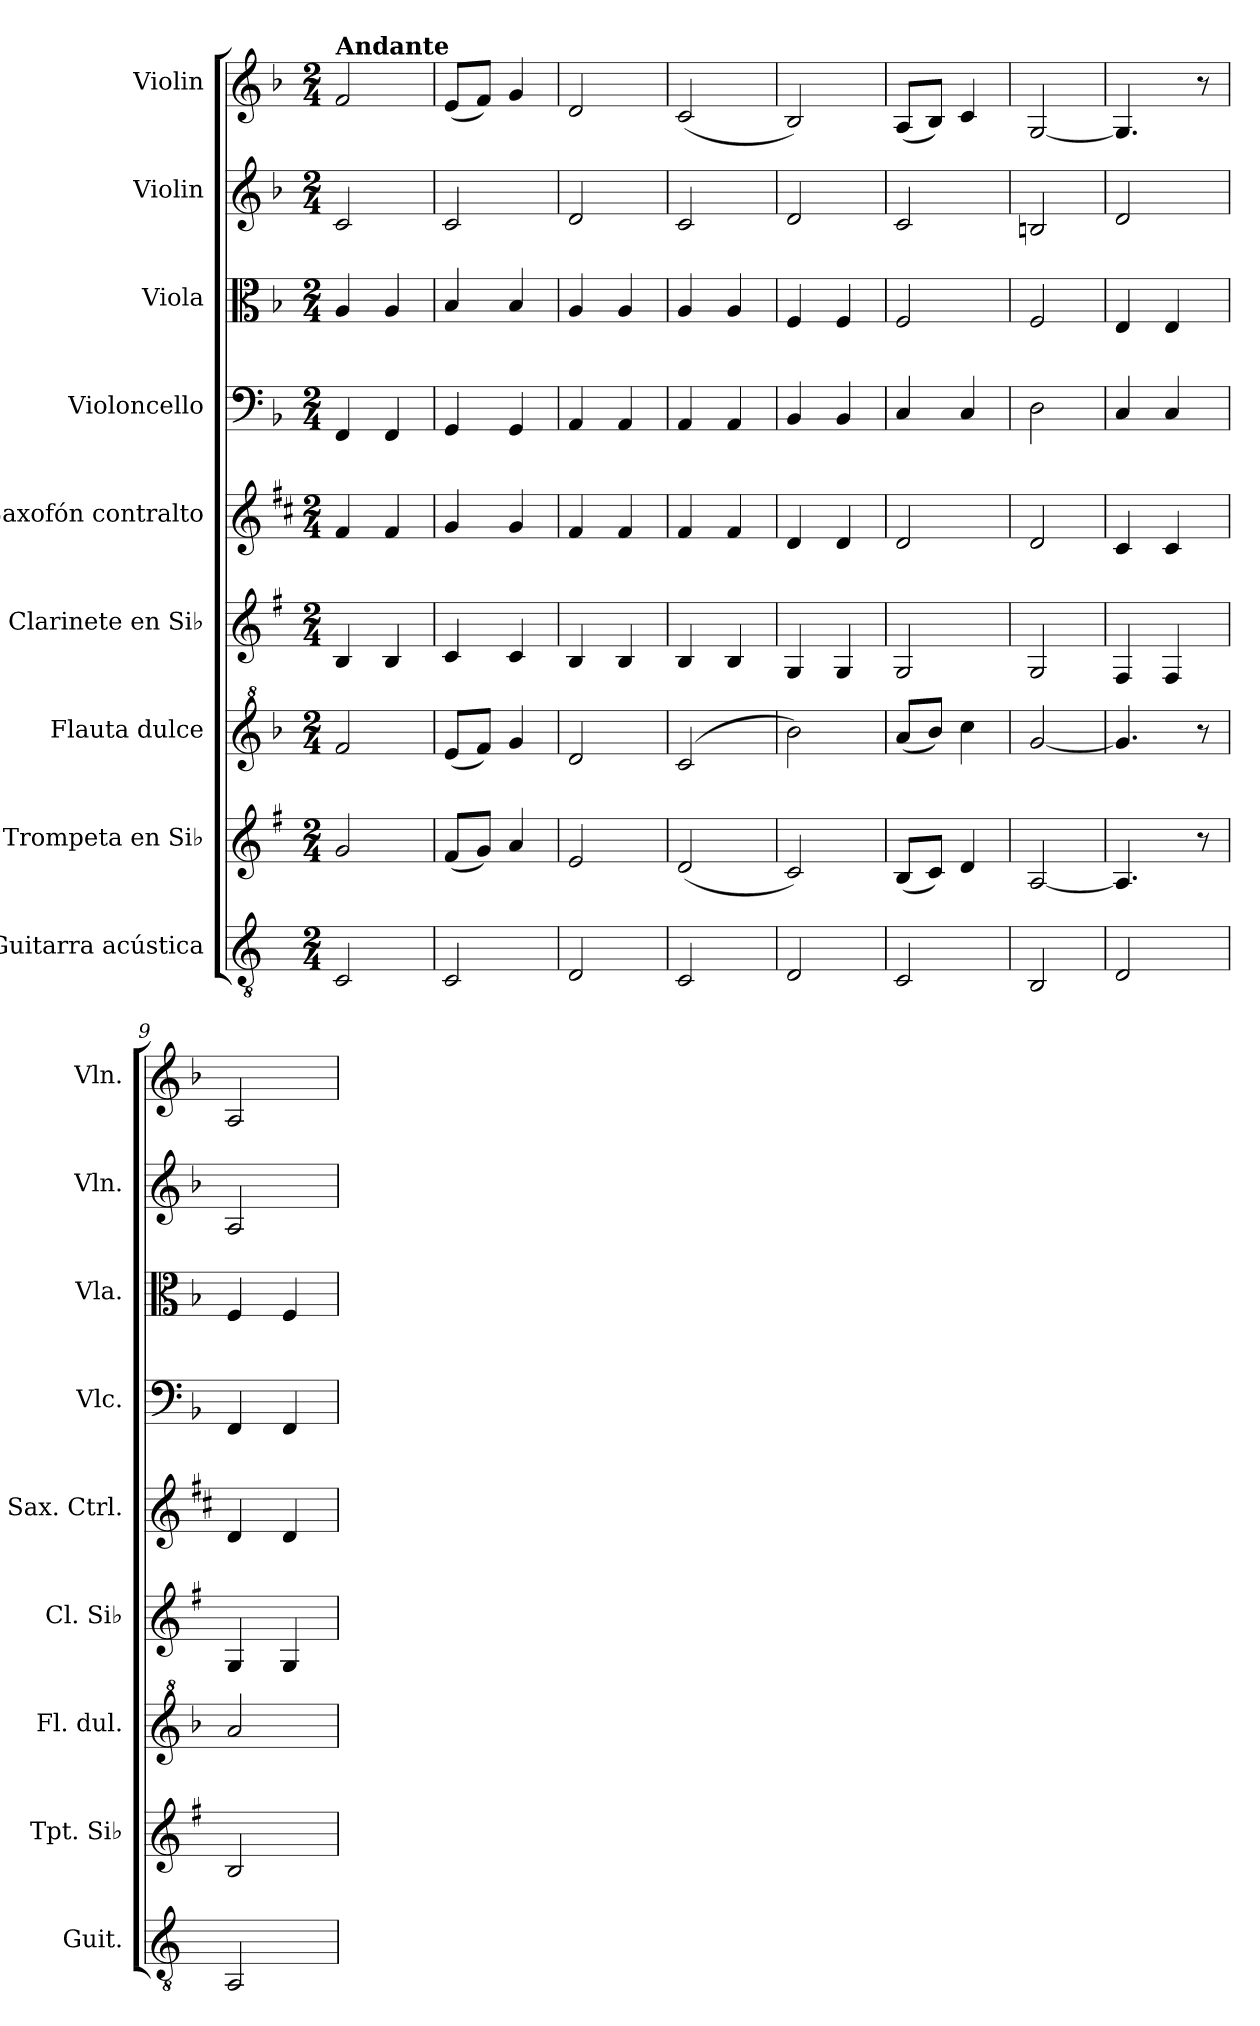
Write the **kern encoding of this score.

**kern	**kern	**kern	**kern	**kern	**kern	**kern	**kern	**kern
*part9	*part8	*part7	*part6	*part5	*part4	*part3	*part2	*part1
*staff9	*staff8	*staff7	*staff6	*staff5	*staff4	*staff3	*staff2	*staff1
*I"Guitarra acústica	*I"Trompeta en Si♭	*I"Flauta dulce	*I"Clarinete en Si♭	*I"Saxofón contralto	*I"Violoncello	*I"Viola	*I"Violin	*I"Violin
*I'Guit.	*I'Tpt. Si♭	*I'Fl. dul.	*I'Cl. Si♭	*I'Sax. Ctrl.	*I'Vlc.	*I'Vla.	*I'Vln.	*I'Vln.
*clefGv2	*clefG2	*clefG^2	*clefG2	*clefG2	*clefF4	*clefC3	*clefG2	*clefG2
*	*ITrd1c2	*	*ITrd1c2	*ITrd5c9	*	*	*	*
*k[]	*k[b-]	*k[b-]	*k[b-]	*k[b-]	*k[b-]	*k[b-]	*k[b-]	*k[b-]
*M2/4	*M2/4	*M2/4	*M2/4	*M2/4	*M2/4	*M2/4	*M2/4	*M2/4
=1	=1	=1	=1	=1	=1	=1	=1	=1
!	!	!	!	!	!	!	!	!LO:TX:a:B:t=Andante
2C/	2f/	2ff/	4A/	4A/	4FF/	4A/	2c/	2f/
.	.	.	4A/	4A/	4FF/	4A/	.	.
=2	=2	=2	=2	=2	=2	=2	=2	=2
2C/	(8e/L	(8ee/L	4B-/	4B-/	4GG/	4B-/	2c/	(8e/L
.	8f/J)	8ff/J)	.	.	.	.	.	8f/J)
.	4g/	4gg/	4B-/	4B-/	4GG/	4B-/	.	4g/
=3	=3	=3	=3	=3	=3	=3	=3	=3
2D/	2d/	2dd/	4A/	4A/	4AA/	4A/	2d/	2d/
.	.	.	4A/	4A/	4AA/	4A/	.	.
=4	=4	=4	=4	=4	=4	=4	=4	=4
2C/	(2c/	(2cc/	4A/	4A/	4AA/	4A/	2c/	(2c/
.	.	.	4A/	4A/	4AA/	4A/	.	.
=5	=5	=5	=5	=5	=5	=5	=5	=5
2D/	2B-/)	2bb-\)	4F/	4F/	4BB-/	4F/	2d/	2B-/)
.	.	.	4F/	4F/	4BB-/	4F/	.	.
=6	=6	=6	=6	=6	=6	=6	=6	=6
2C/	(8A/L	(8aa/L	2F/	2F/	4C/	2F/	2c/	(8A/L
.	8B-/J)	8bb-/J)	.	.	.	.	.	8B-/J)
.	4c/	4ccc\	.	.	4C/	.	.	4c/
=7	=7	=7	=7	=7	=7	=7	=7	=7
2BB/	[2G/	[2gg/	2F/	2F/	2D\	2F/	2Bn/	[2G/
=8	=8	=8	=8	=8	=8	=8	=8	=8
2D/	4.G/]	4.gg/]	4E/	4E/	4C/	4E/	2d/	4.G/]
.	.	.	4E/	4E/	4C/	4E/	.	.
.	8r	8r	.	.	.	.	.	8r
=9	=9	=9	=9	=9	=9	=9	=9	=9
2AA/	2A/	2aa/	4F/	4F/	4FF/	4F/	2A/	2A/
.	.	.	4F/	4F/	4FF/	4F/	.	.
=	=	=	=	=	=	=	=	=
*-	*-	*-	*-	*-	*-	*-	*-	*-
